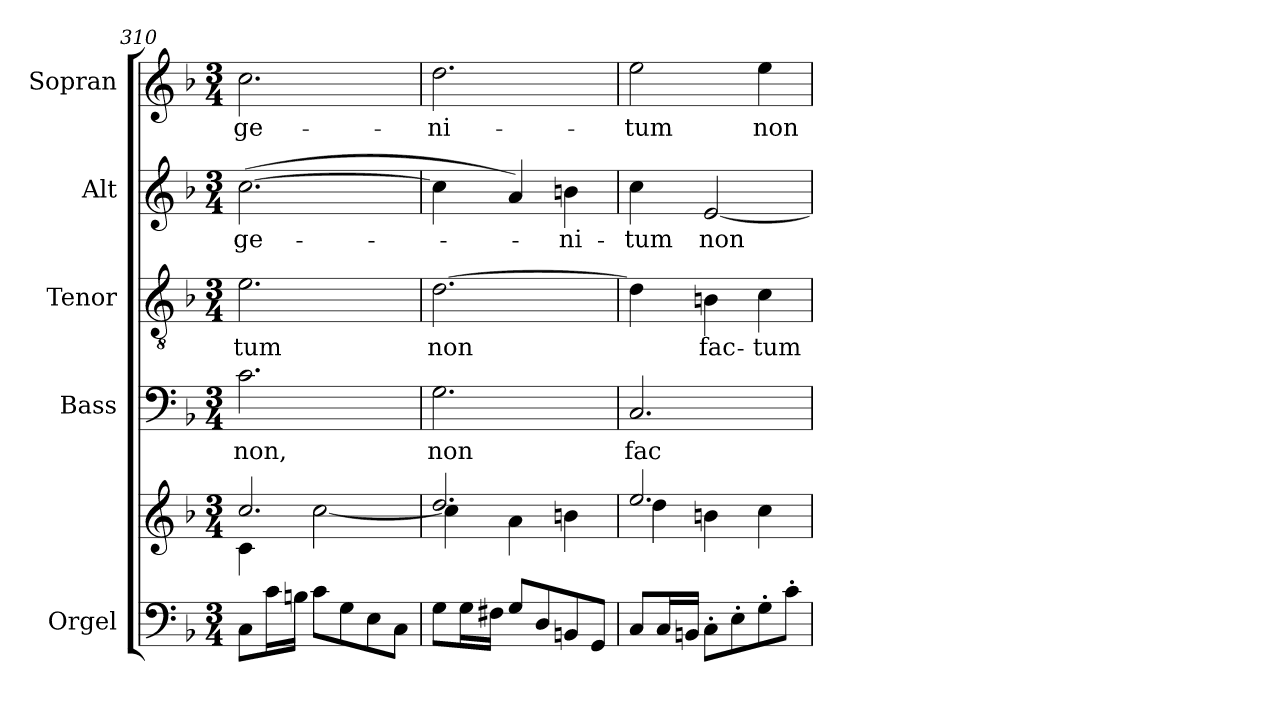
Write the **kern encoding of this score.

**kern	**kern	**kern	**text	**kern	**text	**kern	**text	**kern	**text
*part5	*part5	*part4	*part4	*part3	*part3	*part2	*part2	*part1	*part1
*staff6	*staff5	*staff4	*staff4	*staff3	*staff3	*staff2	*staff2	*staff1	*staff1
*I"Orgel	*	*I"Bass	*	*I"Tenor	*	*I"Alt	*	*I"Sopran	*
*I'Org.	*	*I'B	*	*I'T	*	*I'A	*	*I'S	*
*clefF4	*clefG2	*clefF4	*	*clefGv2	*	*clefG2	*	*clefG2	*
*k[b-]	*k[b-]	*k[b-]	*	*k[b-]	*	*k[b-]	*	*k[b-]	*
*F:	*F:	*F:	*	*F:	*	*F:	*	*F:	*
*M3/4	*M3/4	*M3/4	*	*M3/4	*	*M3/4	*	*M3/4	*
=310	=310	=310	=310	=310	=310	=310	=310	=310	=310
*	*^	*	*	*	*	*	*	*	*
!	!	!	!	!LO:LY:b	!	!LO:LY:b	!	!LO:LY:b	!	!LO:LY:b
8C\L	2.cc/	4c\	2.c\	non,	2.e\	-tum	(>[2.cc\	ge-	2.cc\	ge-
16c\L	.	.	.	.	.	.	.	.	.	.
16Bn\JJ	.	.	.	.	.	.	.	.	.	.
8c\L	.	[<2cc\	.	.	.	.	.	.	.	.
8G\	.	.	.	.	.	.	.	.	.	.
8E\	.	.	.	.	.	.	.	.	.	.
8C\J	.	.	.	.	.	.	.	.	.	.
=311	=311	=311	=311	=311	=311	=311	=311	=311	=311	=311
!	!	!	!	!LO:LY:b	!	!LO:LY:b	!	!	!	!LO:LY:b
8G\L	2.dd/	4cc\]	2.G\	non	[2.d\	non	4cc\]	.	2.dd\	-ni-
16G\L	.	.	.	.	.	.	.	.	.	.
16F#X\JJ	.	.	.	.	.	.	.	.	.	.
8G/L	.	4a\	.	.	.	.	4a/)	.	.	.
8D/	.	.	.	.	.	.	.	.	.	.
!	!	!	!	!	!	!	!	!LO:LY:b	!	!
8BBn/	.	4bn\	.	.	.	.	4bn\	-ni-	.	.
8GG/J	.	.	.	.	.	.	.	.	.	.
=312	=312	=312	=312	=312	=312	=312	=312	=312	=312	=312
!	!	!	!	!LO:LY:b	!	!	!	!LO:LY:b	!	!LO:LY:b
8C/L	2.ee/	4dd\	2.C/	fac-	4d\]	.	4cc\	-tum	2ee\	-tum
16C/L	.	.	.	.	.	.	.	.	.	.
16BBn/JJ	.	.	.	.	.	.	.	.	.	.
!	!	!	!	!	!	!LO:LY:b	!	!LO:LY:b	!	!
8C'>\L	.	4bn\	.	.	4Bn\	fac-	[2e/	non	.	.
8E'>\	.	.	.	.	.	.	.	.	.	.
!	!	!	!	!	!	!LO:LY:b	!	!	!	!LO:LY:b
8G'>\	.	4cc\	.	.	4c\	-tum	.	.	4ee\	non
8c'>\J	.	.	.	.	.	.	.	.	.	.
*	*v	*v	*	*	*	*	*	*	*	*
=	=	=	=	=	=	=	=	=	=
*-	*-	*-	*-	*-	*-	*-	*-	*-	*-
